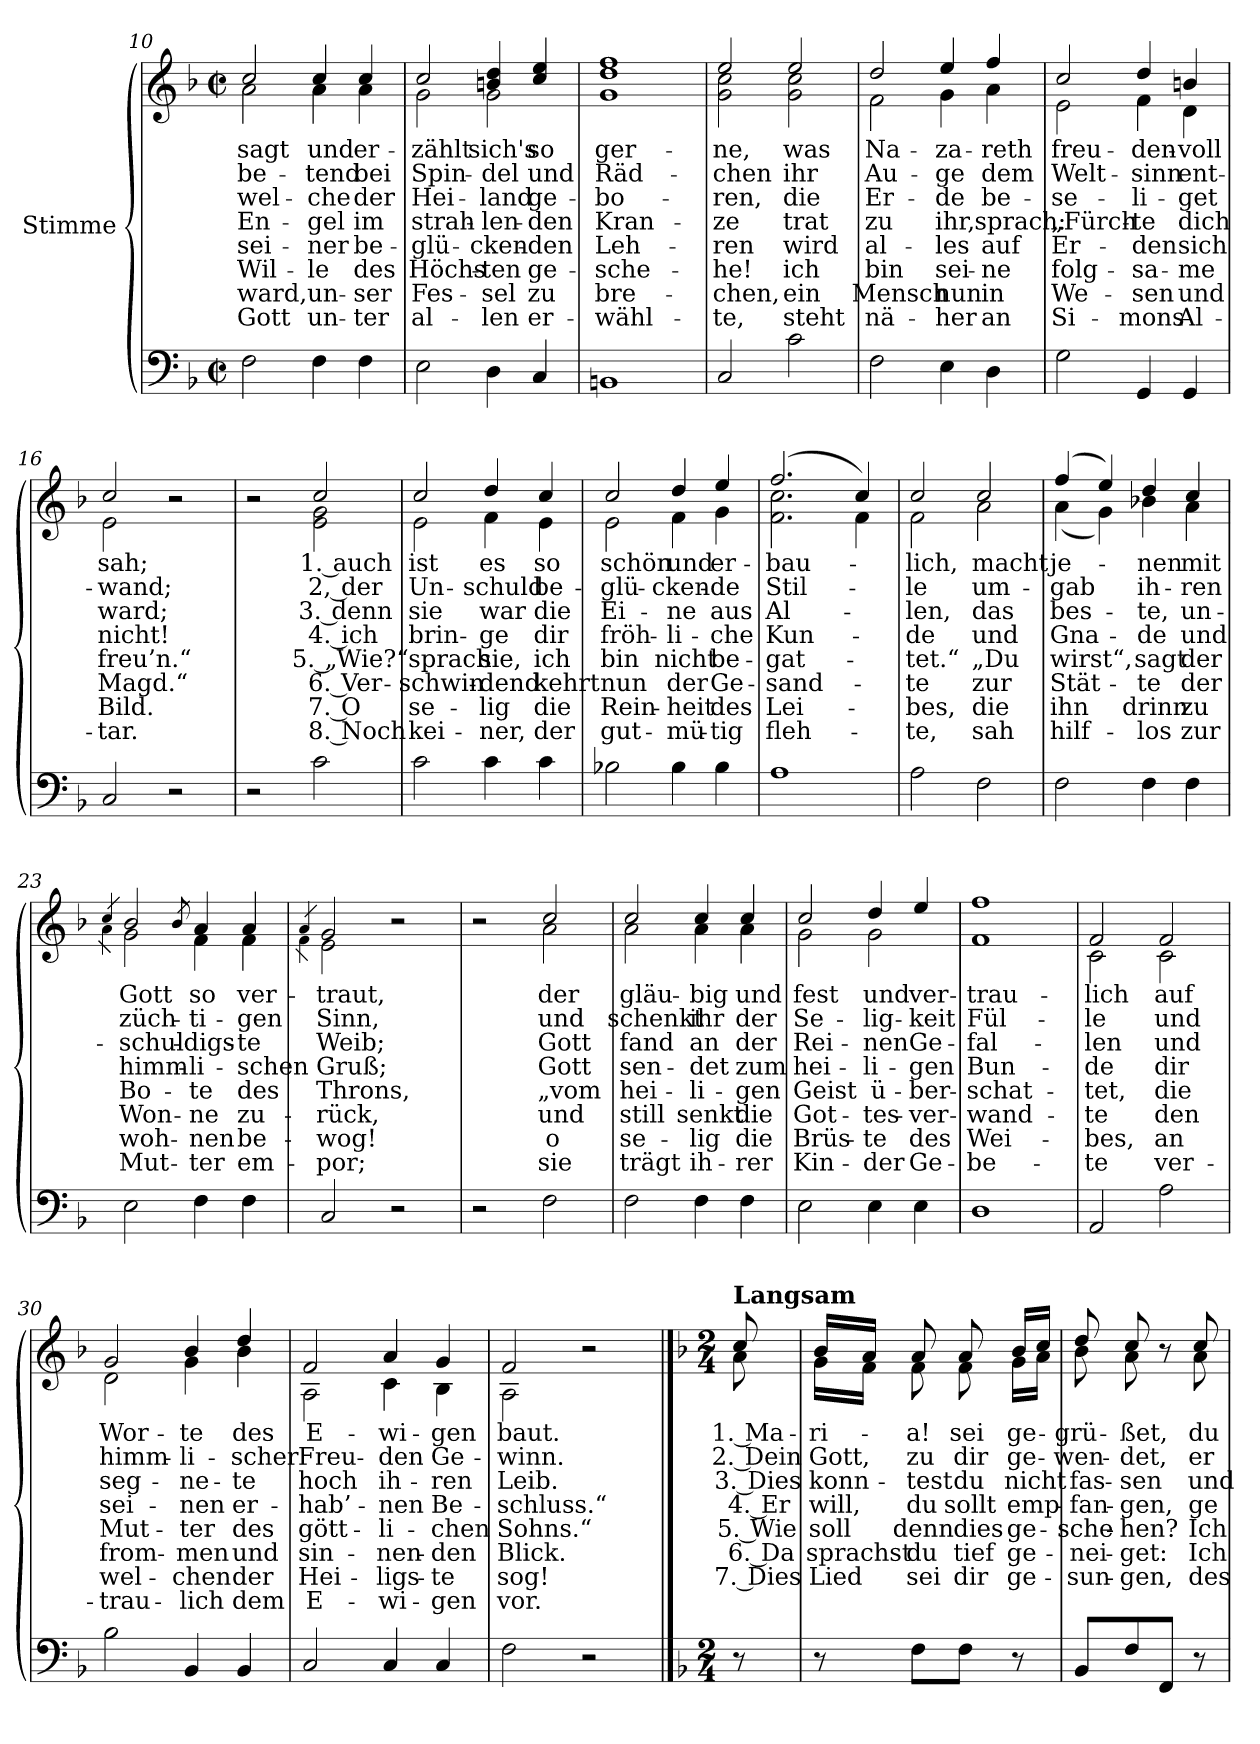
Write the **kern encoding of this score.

**kern	**kern	**text	**text	**text	**text	**text	**text	**text	**text
*part1	*part1	*part1	*part1	*part1	*part1	*part1	*part1	*part1	*part1
*staff2	*staff1	*staff1	*staff1	*staff1	*staff1	*staff1	*staff1	*staff1	*staff1
*I"Stimme	*	*	*	*	*	*	*	*	*
*clefF4	*clefG2	*	*	*	*	*	*	*	*
*k[b-]	*k[b-]	*	*	*	*	*	*	*	*
*M2/2	*M2/2	*	*	*	*	*	*	*	*
*met(c|)	*met(c|)	*	*	*	*	*	*	*	*
=10	=10	=10	=10	=10	=10	=10	=10	=10	=10
!	!	!LO:LY:b	!LO:LY:b	!LO:LY:b	!LO:LY:b	!LO:LY:b	!LO:LY:b	!LO:LY:b	!LO:LY:b
*	*^	*	*	*	*	*	*	*	*
2F\	2cc/	2a\	sagt	be-	wel-	En-	sei-	Wil-	ward,	Gott
!	!	!	!LO:LY:b	!LO:LY:b	!LO:LY:b	!LO:LY:b	!LO:LY:b	!LO:LY:b	!LO:LY:b	!LO:LY:b
4F\	4cc/	4a\	und	-tend	-che	-gel	-ner	-le	un-	un-
!	!	!	!LO:LY:b	!LO:LY:b	!LO:LY:b	!LO:LY:b	!LO:LY:b	!LO:LY:b	!LO:LY:b	!LO:LY:b
4F\	4cc/	4a\	er-	bei	der	im	be-	des	-ser	-ter
=11	=11	=11	=11	=11	=11	=11	=11	=11	=11	=11
!	!	!	!LO:LY:b	!LO:LY:b	!LO:LY:b	!LO:LY:b	!LO:LY:b	!LO:LY:b	!LO:LY:b	!LO:LY:b
2E\	2cc/	2g\	-zählt	Spin-	Hei-	strah-	-glü-	Höchs-	Fes-	al-
!	!	!	!LO:LY:b	!LO:LY:b	!LO:LY:b	!LO:LY:b	!LO:LY:b	!LO:LY:b	!LO:LY:b	!LO:LY:b
4D\	4bn/ 4dd/	2g\	sich's	-del	-land	-len-	-cken-	-ten	-sel	-len
!	!	!	!LO:LY:b	!LO:LY:b	!LO:LY:b	!LO:LY:b	!LO:LY:b	!LO:LY:b	!LO:LY:b	!LO:LY:b
4C/	4cc/ 4ee/	.	so	und	ge-	-den	-den	ge-	zu	er-
=12	=12	=12	=12	=12	=12	=12	=12	=12	=12	=12
!	!	!	!LO:LY:b	!LO:LY:b	!LO:LY:b	!LO:LY:b	!LO:LY:b	!LO:LY:b	!LO:LY:b	!LO:LY:b
1BBn	1ff	1g 1dd	ger-	Räd-	-bo-	Kran-	Leh-	-sche-	bre-	-wähl-
=13	=13	=13	=13	=13	=13	=13	=13	=13	=13	=13
!	!	!	!LO:LY:b	!LO:LY:b	!LO:LY:b	!LO:LY:b	!LO:LY:b	!LO:LY:b	!LO:LY:b	!LO:LY:b
2C/	2ee/	2g\ 2cc\	-ne,	-chen	-ren,	-ze	-ren	-he!	-chen,	-te,
!	!	!	!LO:LY:b	!LO:LY:b	!LO:LY:b	!LO:LY:b	!LO:LY:b	!LO:LY:b	!LO:LY:b	!LO:LY:b
2c\	2ee/	2g\ 2cc\	was	ihr	die	trat	wird	ich	ein	steht
=14	=14	=14	=14	=14	=14	=14	=14	=14	=14	=14
!	!	!	!LO:LY:b	!LO:LY:b	!LO:LY:b	!LO:LY:b	!LO:LY:b	!LO:LY:b	!LO:LY:b	!LO:LY:b
2F\	2dd/	2f\	Na-	Au-	Er-	zu	al-	bin	Mensch	nä-
!	!	!	!LO:LY:b	!LO:LY:b	!LO:LY:b	!LO:LY:b	!LO:LY:b	!LO:LY:b	!LO:LY:b	!LO:LY:b
4E\	4ee/	4g\	-za-	-ge	-de	ihr,	-les	sei-	nun	-her
!	!	!	!LO:LY:b	!LO:LY:b	!LO:LY:b	!LO:LY:b	!LO:LY:b	!LO:LY:b	!LO:LY:b	!LO:LY:b
4D\	4ff/	4a\	-reth	dem	be-	sprach:	auf	-ne	in	an
=15	=15	=15	=15	=15	=15	=15	=15	=15	=15	=15
!	!	!	!LO:LY:b	!LO:LY:b	!LO:LY:b	!LO:LY:b	!LO:LY:b	!LO:LY:b	!LO:LY:b	!LO:LY:b
2G\	2cc/	2e\	freu-	Welt-	-se-	„Fürch-	Er-	folg-	We-	Si-
!	!	!	!LO:LY:b	!LO:LY:b	!LO:LY:b	!LO:LY:b	!LO:LY:b	!LO:LY:b	!LO:LY:b	!LO:LY:b
4GG/	4dd/	4f\	-den-	-sinn	-li-	-te	-den	-sa-	-sen	-mons
!	!	!	!LO:LY:b	!LO:LY:b	!LO:LY:b	!LO:LY:b	!LO:LY:b	!LO:LY:b	!LO:LY:b	!LO:LY:b
4GG/	4bn/	4d\	-voll	ent-	-get	dich	sich	-me	und	Al-
=16	=16	=16	=16	=16	=16	=16	=16	=16	=16	=16
!	!	!	!LO:LY:b	!LO:LY:b	!LO:LY:b	!LO:LY:b	!LO:LY:b	!LO:LY:b	!LO:LY:b	!LO:LY:b
2C/	2cc/	2e\	sah;	-wand;	ward;	nicht!	freu’n.“	Magd.“	Bild.	-tar.
2r	2r	2ryy	.	.	.	.	.	.	.	.
!!LO:PB:g=z	!!
=17	=17	=17	=17	=17	=17	=17	=17	=17	=17	=17
2r	2r	2ryy	.	.	.	.	.	.	.	.
!	!	!	!LO:LY:b	!LO:LY:b	!LO:LY:b	!LO:LY:b	!LO:LY:b	!LO:LY:b	!LO:LY:b	!LO:LY:b
2c\	2cc/	2e\ 2g\	1. auch	2, der	3. denn	4. ich	5. „Wie?“	6. Ver-	7. O	8. Noch
=18	=18	=18	=18	=18	=18	=18	=18	=18	=18	=18
!	!	!	!LO:LY:b	!LO:LY:b	!LO:LY:b	!LO:LY:b	!LO:LY:b	!LO:LY:b	!LO:LY:b	!LO:LY:b
2c\	2cc/	2e\	ist	Un-	sie	brin-	sprach	-schwin-	se-	kei-
!	!	!	!LO:LY:b	!LO:LY:b	!LO:LY:b	!LO:LY:b	!LO:LY:b	!LO:LY:b	!LO:LY:b	!LO:LY:b
4c\	4dd/	4f\	es	-schuld	war	-ge	sie,	-dend	-lig	-ner,
!	!	!	!LO:LY:b	!LO:LY:b	!LO:LY:b	!LO:LY:b	!LO:LY:b	!LO:LY:b	!LO:LY:b	!LO:LY:b
4c\	4cc/	4e\	so	be-	die	dir	ich	kehrt	die	der
=19	=19	=19	=19	=19	=19	=19	=19	=19	=19	=19
!	!	!	!LO:LY:b	!LO:LY:b	!LO:LY:b	!LO:LY:b	!LO:LY:b	!LO:LY:b	!LO:LY:b	!LO:LY:b
2B-X\	2cc/	2e\	schön	-glü-	Ei-	fröh-	bin	nun	Rein-	gut-
!	!	!	!LO:LY:b	!LO:LY:b	!LO:LY:b	!LO:LY:b	!LO:LY:b	!LO:LY:b	!LO:LY:b	!LO:LY:b
4B-\	4dd/	4f\	und	-cken-	-ne	-li-	nicht	der	-heit	-mü-
!	!	!	!LO:LY:b	!LO:LY:b	!LO:LY:b	!LO:LY:b	!LO:LY:b	!LO:LY:b	!LO:LY:b	!LO:LY:b
4B-\	4ee/	4g\	er-	-de	aus	-che	be-	Ge-	des	-tig
=20	=20	=20	=20	=20	=20	=20	=20	=20	=20	=20
!	!	!	!LO:LY:b	!LO:LY:b	!LO:LY:b	!LO:LY:b	!LO:LY:b	!LO:LY:b	!LO:LY:b	!LO:LY:b
1A	(>2.ff/	2.f\ 2.cc\	-bau-	Stil-	Al-	Kun-	-gat-	-sand-	Lei-	fleh-
.	4cc/)	4f\	.	.	.	.	.	.	.	.
=21	=21	=21	=21	=21	=21	=21	=21	=21	=21	=21
!	!	!	!LO:LY:b	!LO:LY:b	!LO:LY:b	!LO:LY:b	!LO:LY:b	!LO:LY:b	!LO:LY:b	!LO:LY:b
2A\	2cc/	2f\	-lich,	-le	-len,	-de	-tet.“	-te	-bes,	-te,
!	!	!	!LO:LY:b	!LO:LY:b	!LO:LY:b	!LO:LY:b	!LO:LY:b	!LO:LY:b	!LO:LY:b	!LO:LY:b
2F\	2cc/	2a\	macht	um-	das	und	„Du	zur	die	sah
=22	=22	=22	=22	=22	=22	=22	=22	=22	=22	=22
!	!	!	!LO:LY:b	!LO:LY:b	!LO:LY:b	!LO:LY:b	!LO:LY:b	!LO:LY:b	!LO:LY:b	!LO:LY:b
2F\	(>4ff/	(<4a\	je-	-gab	bes-	Gna-	wirst“,	Stät-	ihn	hilf-
.	4ee/)	4g\)	.	.	.	.	.	.	.	.
!	!	!	!LO:LY:b	!LO:LY:b	!LO:LY:b	!LO:LY:b	!LO:LY:b	!LO:LY:b	!LO:LY:b	!LO:LY:b
4F\	4dd/	4b-X\	-nen	ih-	-te,	-de	sagt	-te	drinn	-los
!	!	!	!LO:LY:b	!LO:LY:b	!LO:LY:b	!LO:LY:b	!LO:LY:b	!LO:LY:b	!LO:LY:b	!LO:LY:b
4F\	4cc/	4a\	mit	-ren	un-	und	der	der	zu	zur
=23	=23	=23	=23	=23	=23	=23	=23	=23	=23	=23
.	4qcc/	4qa\	.	.	.	.	.	.	.	.
!	!	!	!LO:LY:b	!LO:LY:b	!LO:LY:b	!LO:LY:b	!LO:LY:b	!LO:LY:b	!LO:LY:b	!LO:LY:b
2E\	2b-/	2g\	Gott	züch-	-schul-	himm-	Bo-	Won-	woh-	Mut-
.	8qb-/	.	.	.	.	.	.	.	.	.
!	!	!	!LO:LY:b	!LO:LY:b	!LO:LY:b	!LO:LY:b	!LO:LY:b	!LO:LY:b	!LO:LY:b	!LO:LY:b
4F\	4a/	4f\	so	-ti-	-digs-	-li-	-te	-ne	-nen	-ter
!	!	!	!LO:LY:b	!LO:LY:b	!LO:LY:b	!LO:LY:b	!LO:LY:b	!LO:LY:b	!LO:LY:b	!LO:LY:b
4F\	4a/	4f\	ver-	-gen	-te	-schen	des	zu-	be-	em-
=24	=24	=24	=24	=24	=24	=24	=24	=24	=24	=24
.	4qa/	4qf\	.	.	.	.	.	.	.	.
!	!	!	!LO:LY:b	!LO:LY:b	!LO:LY:b	!LO:LY:b	!LO:LY:b	!LO:LY:b	!LO:LY:b	!LO:LY:b
2C/	2g/	2e\	-traut,	Sinn,	Weib;	Gruß;	Throns,	-rück,	-wog!	-por;
2r	2r	2ryy	.	.	.	.	.	.	.	.
!!LO:LB:g=z	!!
=25	=25	=25	=25	=25	=25	=25	=25	=25	=25	=25
2r	2r	2ryy	.	.	.	.	.	.	.	.
!	!	!	!LO:LY:b	!LO:LY:b	!LO:LY:b	!LO:LY:b	!LO:LY:b	!LO:LY:b	!LO:LY:b	!LO:LY:b
2F\	2cc/	2a\	der	und	Gott	Gott	„vom	und	o	sie
=26	=26	=26	=26	=26	=26	=26	=26	=26	=26	=26
!	!	!	!LO:LY:b	!LO:LY:b	!LO:LY:b	!LO:LY:b	!LO:LY:b	!LO:LY:b	!LO:LY:b	!LO:LY:b
2F\	2cc/	2a\	gläu-	schenkt	fand	sen-	hei-	still	se-	trägt
!	!	!	!LO:LY:b	!LO:LY:b	!LO:LY:b	!LO:LY:b	!LO:LY:b	!LO:LY:b	!LO:LY:b	!LO:LY:b
4F\	4cc/	4a\	-big	ihr	an	-det	-li-	senkt	-lig	ih-
!	!	!	!LO:LY:b	!LO:LY:b	!LO:LY:b	!LO:LY:b	!LO:LY:b	!LO:LY:b	!LO:LY:b	!LO:LY:b
4F\	4cc/	4a\	und	der	der	zum	-gen	die	die	-rer
=27	=27	=27	=27	=27	=27	=27	=27	=27	=27	=27
!	!	!	!LO:LY:b	!LO:LY:b	!LO:LY:b	!LO:LY:b	!LO:LY:b	!LO:LY:b	!LO:LY:b	!LO:LY:b
2E\	2cc/	2g\	fest	Se-	Rei-	hei-	Geist	Got-	Brüs-	Kin-
!	!	!	!LO:LY:b	!LO:LY:b	!LO:LY:b	!LO:LY:b	!LO:LY:b	!LO:LY:b	!LO:LY:b	!LO:LY:b
4E\	4dd/	2g\	und	-lig-	-nen	-li-	ü-	-tes-	-te	-der
!	!	!	!LO:LY:b	!LO:LY:b	!LO:LY:b	!LO:LY:b	!LO:LY:b	!LO:LY:b	!LO:LY:b	!LO:LY:b
4E\	4ee/	.	ver-	-keit	Ge-	-gen	-ber-	-ver-	des	Ge-
=28	=28	=28	=28	=28	=28	=28	=28	=28	=28	=28
!	!	!	!LO:LY:b	!LO:LY:b	!LO:LY:b	!LO:LY:b	!LO:LY:b	!LO:LY:b	!LO:LY:b	!LO:LY:b
1D	1ff	1f	-trau-	Fül-	-fal-	Bun-	-schat-	-wand-	Wei-	-be-
=29	=29	=29	=29	=29	=29	=29	=29	=29	=29	=29
!	!	!	!LO:LY:b	!LO:LY:b	!LO:LY:b	!LO:LY:b	!LO:LY:b	!LO:LY:b	!LO:LY:b	!LO:LY:b
2AA/	2f/	2c\	-lich	-le	-len	-de	-tet‚	-te	-bes,	-te
!	!	!	!LO:LY:b	!LO:LY:b	!LO:LY:b	!LO:LY:b	!LO:LY:b	!LO:LY:b	!LO:LY:b	!LO:LY:b
2A\	2f/	2c\	auf	und	und	dir	die	den	an	ver-
=30	=30	=30	=30	=30	=30	=30	=30	=30	=30	=30
!	!	!	!LO:LY:b	!LO:LY:b	!LO:LY:b	!LO:LY:b	!LO:LY:b	!LO:LY:b	!LO:LY:b	!LO:LY:b
2B-\	2g/	2d\	Wor-	himm-	seg-	sei-	Mut-	from-	wel-	-trau-
!	!	!	!LO:LY:b	!LO:LY:b	!LO:LY:b	!LO:LY:b	!LO:LY:b	!LO:LY:b	!LO:LY:b	!LO:LY:b
4BB-/	4b-/	4g\	-te	-li-	-ne-	-nen	-ter	-men	-chen	-lich
!	!	!	!LO:LY:b	!LO:LY:b	!LO:LY:b	!LO:LY:b	!LO:LY:b	!LO:LY:b	!LO:LY:b	!LO:LY:b
4BB-/	4dd/	4b-\	des	-scher	-te	er-	des	und	der	dem
=31	=31	=31	=31	=31	=31	=31	=31	=31	=31	=31
!	!	!	!LO:LY:b	!LO:LY:b	!LO:LY:b	!LO:LY:b	!LO:LY:b	!LO:LY:b	!LO:LY:b	!LO:LY:b
2C/	2f/	2A\	E-	Freu-	hoch	-hab’-	gött-	sin-	Hei-	E-
!	!	!	!LO:LY:b	!LO:LY:b	!LO:LY:b	!LO:LY:b	!LO:LY:b	!LO:LY:b	!LO:LY:b	!LO:LY:b
4C/	4a/	4c\	-wi-	-den	ih-	-nen	-li-	-nen-	-ligs-	-wi-
!	!	!	!LO:LY:b	!LO:LY:b	!LO:LY:b	!LO:LY:b	!LO:LY:b	!LO:LY:b	!LO:LY:b	!LO:LY:b
4C/	4g/	4B-\	-gen	Ge-	-ren	Be-	-chen	-den	-te	-gen
=32	=32	=32	=32	=32	=32	=32	=32	=32	=32	=32
!	!	!	!LO:LY:b	!LO:LY:b	!LO:LY:b	!LO:LY:b	!LO:LY:b	!LO:LY:b	!LO:LY:b	!LO:LY:b
2F\	2f/	2A\	baut.	-winn.	Leib.	-schluss.“	Sohns.“	Blick.	sog!	vor.
2r	2r	2ryy	.	.	.	.	.	.	.	.
!!LO:PB:g=z	!!
==	==	==	==	==	==	==	==	==	==	==
*k[b-]	*k[b-]	*	*	*	*	*	*	*	*	*
*M2/4	*M2/4	*	*	*	*	*	*	*	*	*
!	!LO:TX:a:B:t=Langsam	!	!	!	!	!	!	!	!	!
!	!	!	!LO:LY:b	!LO:LY:b	!LO:LY:b	!LO:LY:b	!LO:LY:b	!LO:LY:b	!LO:LY:b	!
8r	8cc/	8a\	1. Ma-	2. Dein	3. Dies	4. Er	5. Wie	6. Da	7. Dies	.
=1	=1	=1	=1	=1	=1	=1	=1	=1	=1	=1
!	!	!	!LO:LY:b	!LO:LY:b	!LO:LY:b	!LO:LY:b	!LO:LY:b	!LO:LY:b	!LO:LY:b	!
8r	16b-/LL	16g\LL	-ri-	Gott,	konn-	will,	soll	sprachst	Lied	.
.	16a/JJ	16f\JJ	.	.	.	.	.	.	.	.
!	!	!	!LO:LY:b	!LO:LY:b	!LO:LY:b	!LO:LY:b	!LO:LY:b	!LO:LY:b	!LO:LY:b	!
8F\L	8a/	8f\	-a!	zu	-test	du	denn	du	sei	.
!	!	!	!LO:LY:b	!LO:LY:b	!LO:LY:b	!LO:LY:b	!LO:LY:b	!LO:LY:b	!LO:LY:b	!
8F\J	8a/	8f\	sei	dir	du	sollt	dies	tief	dir	.
!	!	!	!LO:LY:b	!LO:LY:b	!LO:LY:b	!LO:LY:b	!LO:LY:b	!LO:LY:b	!LO:LY:b	!
8r	16b-/LL	16g\LL	ge-	ge-	nicht	emp-	ge-	ge-	ge-	.
.	16cc/JJ	16a\JJ	.	.	.	.	.	.	.	.
=2	=2	=2	=2	=2	=2	=2	=2	=2	=2	=2
!	!	!	!LO:LY:b	!LO:LY:b	!LO:LY:b	!LO:LY:b	!LO:LY:b	!LO:LY:b	!LO:LY:b	!
8BB-/L	8dd/	8b-\	-grü-	-wen-	fas-	-fan-	-sche-	-nei-	-sun-	.
!	!	!	!LO:LY:b	!LO:LY:b	!LO:LY:b	!LO:LY:b	!LO:LY:b	!LO:LY:b	!LO:LY:b	!
8F/	8cc/	8a\	-ßet,	-det,	-sen	-gen,	-hen?	-get:	-gen,	.
8FF/J	8r	8ryy	.	.	.	.	.	.	.	.
!	!	!	!LO:LY:b	!LO:LY:b	!LO:LY:b	!LO:LY:b	!LO:LY:b	!LO:LY:b	!LO:LY:b	!
8r	8cc/	8a\	du	er-	und	ge-	Ich	Ich	des	.
*	*v	*v	*	*	*	*	*	*	*	*
=	=	=	=	=	=	=	=	=	=
*-	*-	*-	*-	*-	*-	*-	*-	*-	*-
